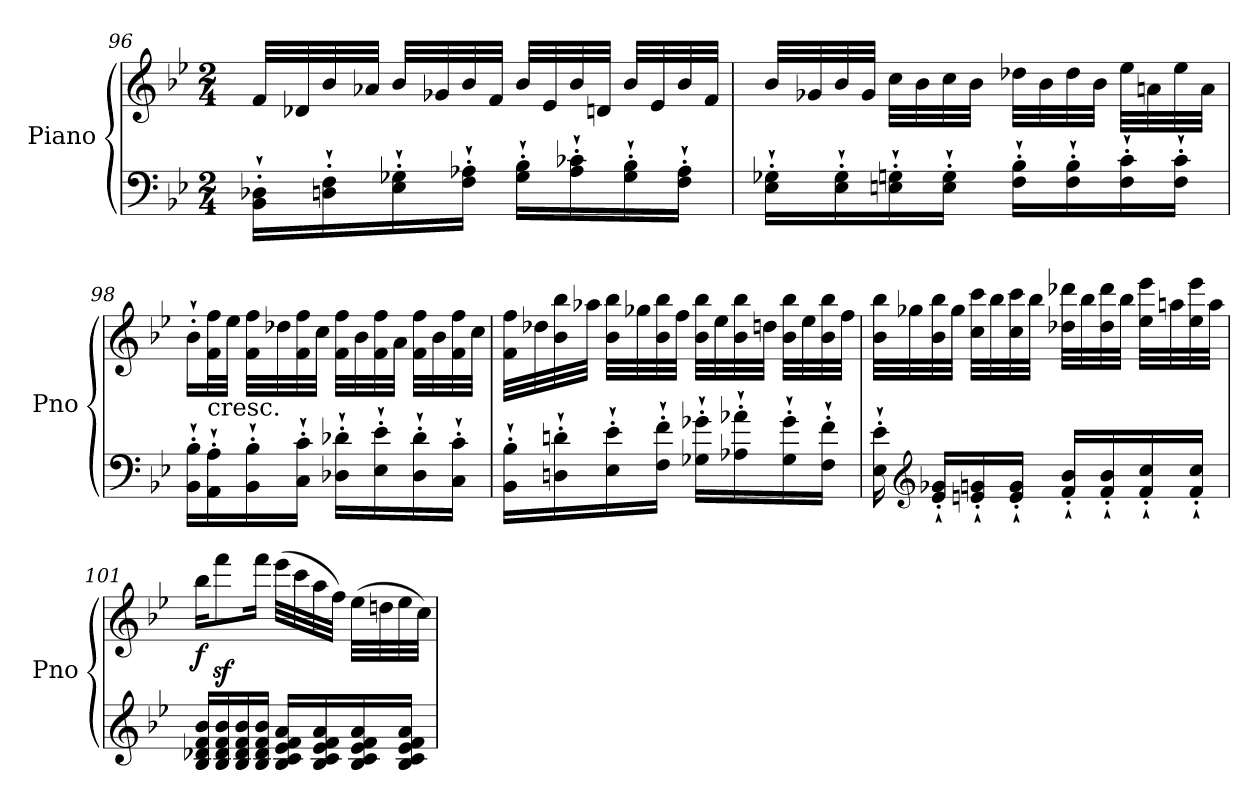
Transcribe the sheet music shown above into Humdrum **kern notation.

**kern	**kern	**dynam
*part1	*part1	*part1
*staff2	*staff1	*staff1/2
*I"Piano	*	*
*I'Pno	*	*
*clefF4	*clefG2	*
*k[b-e-]	*k[b-e-]	*
*B-:	*B-:	*
*M2/4	*M2/4	*
=96	=96	=96
16BB-\'` 16D-X\'`LL	32f/LLL	.
.	32d-X/	.
16Dn\'` 16F\'`	32b-/	.
.	32a-X/JJJ	.
16E-\'` 16G-X\'`	32b-/LLL	.
.	32g-X/	.
16F\'` 16A-X\'`JJ	32b-/	.
.	32f/JJJ	.
16G-\'` 16B-\'`LL	32b-/LLL	.
.	32e-/	.
16A-\'` 16c-X\'`	32b-/	.
.	32dn/JJJ	.
16G-\'` 16B-\'`	32b-/LLL	.
.	32e-/	.
16F\'` 16A-\'`JJ	32b-/	.
.	32f/JJJ	.
!!LO:LB:g=z
=97	=97	=97
16E-\'` 16G-X\'`LL	32b-/LLL	.
.	32g-X/	.
16E-\'` 16G-\'`	32b-/	.
.	32g-/JJJ	.
16En\'` 16Gn\'`	32cc\LLL	.
.	32b-\	.
16E\'` 16G\'`JJ	32cc\	.
.	32b-\JJJ	.
16F\'` 16B-\'`LL	32dd-X\LLL	.
.	32b-\	.
16F\'` 16B-\'`	32dd-\	.
.	32b-\JJJ	.
16F\'` 16c\'`	32ee-\LLL	.
.	32an\	.
16F\'` 16c\'`JJ	32ee-\	.
.	32a\JJJ	.
=98	=98	=98
16BB-\'` 16B-\'`LL	16b-'`\LL	.
!	!LO:TX:b:t=cresc.	!
16AA\'` 16A\'`	32f\ 32ff\L	.
.	32ee-\JJJ	.
16BB-\'` 16B-\'`	32f\ 32ff\LLL	.
.	32dd-X\	.
16C\'` 16c\'`JJ	32f\ 32ff\	.
.	32cc\JJJ	.
16D-X\'` 16d-X\'`LL	32f\ 32ff\LLL	.
.	32b-\	.
16E-\'` 16e-\'`	32f\ 32ff\	.
.	32a\JJJ	.
16D-\'` 16d-\'`	32f\ 32ff\LLL	.
.	32b-\	.
16C\'` 16c\'`JJ	32f\ 32ff\	.
.	32cc\JJJ	.
!!LO:LB:g=z
=99	=99	=99
16BB-\'` 16B-\'`LL	32f\ 32ff\LLL	.
.	32dd-X\	.
16Dn\'` 16dn\'`	32b-\ 32bb-\	.
.	32aa-X\JJJ	.
16E-\'` 16e-\'`	32b-\ 32bb-\LLL	.
.	32gg-X\	.
16F\'` 16f\'`JJ	32b-\ 32bb-\	.
.	32ff\JJJ	.
16G-X\'` 16g-X\'`LL	32b-\ 32bb-\LLL	.
.	32ee-\	.
16A-X\'` 16a-X\'`	32b-\ 32bb-\	.
.	32ddn\JJJ	.
16G-\'` 16g-\'`	32b-\ 32bb-\LLL	.
.	32ee-\	.
16F\'` 16f\'`JJ	32b-\ 32bb-\	.
.	32ff\JJJ	.
=100	=100	=100
16E-\'` 16e-\'`	32b-\ 32bb-\LLL	.
.	32gg-X\	.
*clefG2	*	*
16e-/'` 16g-X/'`LL	32b-\ 32bb-\	.
.	32gg-\JJJ	.
16en/'` 16gn/'`	32cc\ 32ccc\LLL	.
.	32bb-\	.
16e/'` 16g/'`JJ	32cc\ 32ccc\	.
.	32bb-\JJJ	.
16f/'` 16b-/'`LL	32dd-X\ 32ddd-X\LLL	.
.	32bb-\	.
16f/'` 16b-/'`	32dd-\ 32ddd-\	.
.	32bb-\JJJ	.
16f/'` 16cc/'`	32ee-\ 32eee-\LLL	.
.	32aan\	.
16f/'` 16cc/'`JJ	32ee-\ 32eee-\	.
.	32aa\JJJ	.
!!LO:LB:g=z
=101	=101	=101
!	!	!LO:DY:b
16B-/ 16d-X/ 16f/ 16b-/LL	16bb-\KL	f
16B-/ 16d-/ 16f/ 16b-/	8fffz<\	.
16B-/ 16d-/ 16f/ 16b-/	.	.
16B-/ 16d-/ 16f/ 16b-/JJ	16fff\Jk	.
16B-/ 16c/ 16e-/ 16f/ 16a/LL	(>32eee-\LLL	.
.	32ccc\	.
16B-/ 16c/ 16e-/ 16f/ 16a/	32aa\	.
.	32ff\JJJ)	.
16B-/ 16c/ 16e-/ 16f/ 16a/	(>32ee-\LLL	.
.	32ddn\	.
16B-/ 16c/ 16e-/ 16f/ 16a/JJ	32ee-\	.
.	32cc\JJJ)	.
=	=	=
*-	*-	*-
